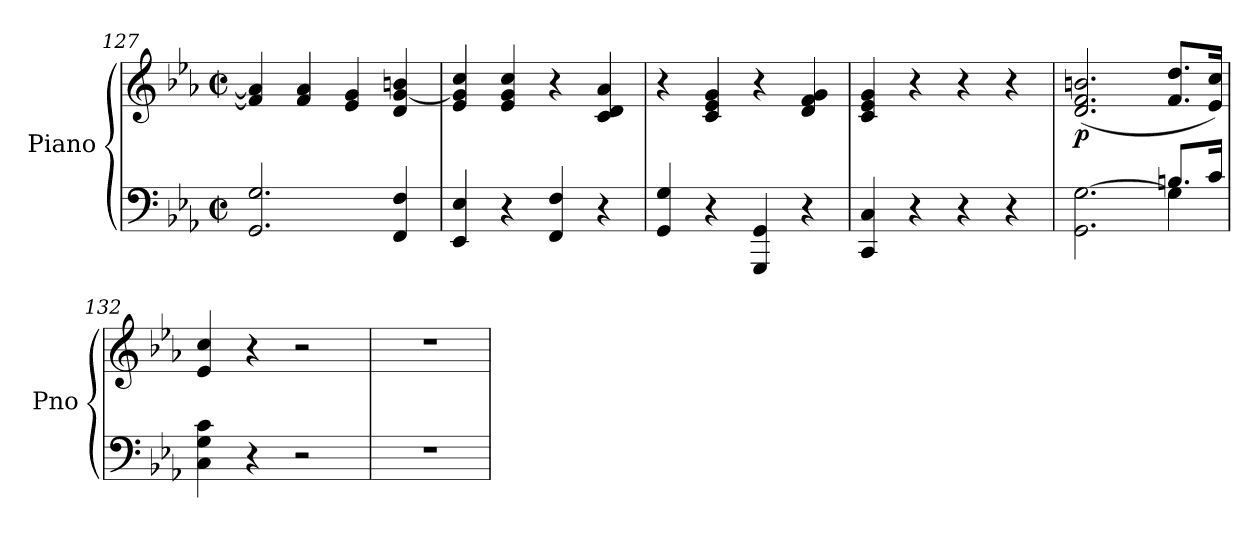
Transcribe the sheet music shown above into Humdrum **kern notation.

**kern	**kern	**dynam
*part1	*part1	*part1
*staff2	*staff1	*staff1/2
*I"Piano	*	*
*I'Pno	*	*
*clefF4	*clefG2	*
*k[b-e-a-]	*k[b-e-a-]	*
*M2/2	*M2/2	*
*met(c|)	*met(c|)	*
=127	=127	=127
2.GG/ 2.G/	4f/] 4a-/]	.
.	4f/ 4a-/	.
.	4e-/ 4g/	.
4FF/ 4F/	4d/ [4g/ 4bn/	.
=128	=128	=128
4EE-/ 4E-/	4e-/ 4g/] 4cc/	.
4r	4e-/ 4g/ 4cc/	.
4FF/ 4F/	4r	.
4r	4c/ 4d/ 4a-/	.
=129	=129	=129
4GG/ 4G/	4r	.
4r	4c/ 4e-/ 4g/	.
4GGG/ 4GG/	4r	.
4r	4d/ 4f/ 4g/	.
=130	=130	=130
4CC/ 4C/	4c/ 4e-/ 4g/	.
4r	4r	.
4r	4r	.
4r	4r	.
!!LO:LB:g=z
=131	=131	=131
*^	*	*
!	!	!	!LO:DY:b
2.GG\ [2.G\	2.ryy	(>2.d/ 2.f/ 2.bn/	p
4G\]	8.Bn/L	8.f/ 8.dd/L	.
.	16c/Jk	16e-/ 16cc/Jk)	.
*v	*v	*	*
=132	=132	=132
4C\ 4G\ 4c\	4e-/ 4cc/	.
4r	4r	.
2r	2r	.
=133	=133	=133
1r	1r	.
=	=	=
*-	*-	*-
